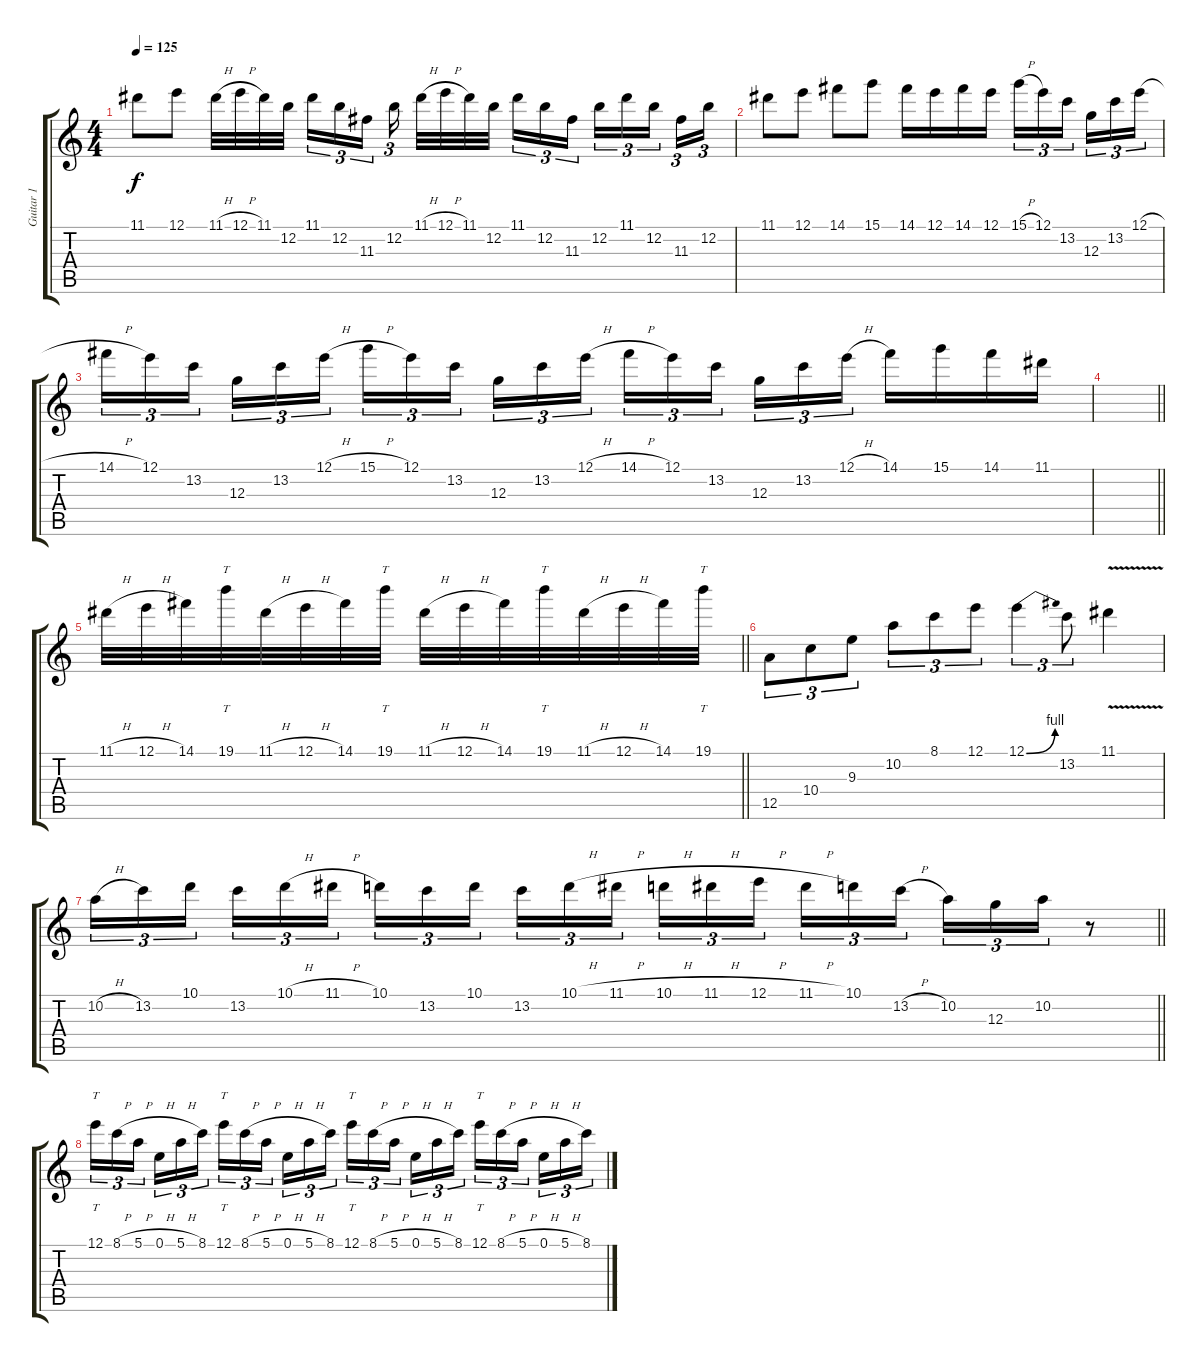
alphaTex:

\track ("Guitar 1" "Guitar 1") {instrument distortionguitar}
\staff {score tabs}
\tuning (E4 B3 G3 D3 A2 D2) {hide}
\ts (4 4)
\section ("" "")
\tempo 125
\clef g2
\ks c
11.1.8{dy f} 12.1.8 11.1{h}.32 12.1{h}.32 11.1.32 12.2.32{beam splitsecondary} 11.1.16{tu (3 2)} 12.2.16{tu (3 2)} 11.3.16{tu (3 2)} 12.2.16{tu (3 2) beam splitsecondary} 11.1{h}.32 12.1{h}.32 11.1.32 12.2.32{beam splitsecondary} 11.1.16{tu (3 2)} 12.2.16{tu (3 2)} 11.3.16{tu (3 2) beam splitsecondary} 12.2.16{tu (3 2)} 11.1.16{tu (3 2)} 12.2.16{tu (3 2) beam splitsecondary} 11.3.16{tu (3 2)} 12.2.16{tu (3 2)} |
11.1.8 12.1.8 14.1.8 15.1.8 14.1.16 12.1.16 14.1.16 12.1.16 15.1{h}.16{tu (3 2)} 12.1.16{tu (3 2)} 13.2.16{tu (3 2) beam splitsecondary} 12.3.16{tu (3 2)} 13.2.16{tu (3 2)} 12.1{h}.16{tu (3 2)} |
14.1{h}.16{tu (3 2)} 12.1.16{tu (3 2)} 13.2.16{tu (3 2) beam splitsecondary} 12.3.16{tu (3 2)} 13.2.16{tu (3 2)} 12.1{h}.16{tu (3 2)} 15.1{h}.16{tu (3 2)} 12.1.16{tu (3 2)} 13.2.16{tu (3 2) beam splitsecondary} 12.3.16{tu (3 2)} 13.2.16{tu (3 2)} 12.1{h}.16{tu (3 2)} 14.1{h}.16{tu (3 2)} 12.1.16{tu (3 2)} 13.2.16{tu (3 2) beam splitsecondary} 12.3.16{tu (3 2)} 13.2.16{tu (3 2)} 12.1{h}.16{tu (3 2)} 14.1.16 15.1.16 14.1.16 11.1.16 |
\barLineRight lightlight
|
\section ("" "")
\barLineRight lightlight
11.1{h}.32 12.1{h}.32 14.1.32 19.1.32{tt} 11.1{h}.32 12.1{h}.32 14.1.32 19.1.32{tt} 11.1{h}.32 12.1{h}.32 14.1.32 19.1.32{tt} 11.1{h}.32 12.1{h}.32 14.1.32 19.1.32{tt} |
\section ("" "")
12.5.8{tu (3 2)} 10.4.8{tu (3 2)} 9.3.8{tu (3 2)} 10.2.8{tu (3 2)} 8.1.8{tu (3 2)} 12.1.8{tu (3 2)} 12.1{be (bend 0 0 60 4)}.4{tu (3 2)} 13.2.8{tu (3 2)} 11.1{v}.4 |
\barLineRight lightlight
10.2{h}.16{tu (3 2)} 13.2.16{tu (3 2)} 10.1.16{tu (3 2) beam splitsecondary} 13.2.16{tu (3 2)} 10.1{h}.16{tu (3 2)} 11.1{h}.16{tu (3 2)} 10.1.16{tu (3 2)} 13.2.16{tu (3 2)} 10.1.16{tu (3 2) beam splitsecondary} 13.2.16{tu (3 2)} 10.1{h}.16{tu (3 2)} 11.1{h}.16{tu (3 2)} 10.1{h}.16{tu (3 2)} 11.1{h}.16{tu (3 2)} 12.1{h}.16{tu (3 2) beam splitsecondary} 11.1{h}.16{tu (3 2)} 10.1.16{tu (3 2)} 13.2{h}.16{tu (3 2)} 10.2.16{tu (3 2)} 12.3.16{tu (3 2)} 10.2.16{tu (3 2)} r.8 |
\section ("" "")
12.1.16{tt tu (3 2)} 8.1{h}.16{tu (3 2)} 5.1{h}.16{tu (3 2) beam splitsecondary} 0.1{h}.16{tu (3 2)} 5.1{h}.16{tu (3 2)} 8.1.16{tu (3 2)} 12.1.16{tt tu (3 2)} 8.1{h}.16{tu (3 2)} 5.1{h}.16{tu (3 2) beam splitsecondary} 0.1{h}.16{tu (3 2)} 5.1{h}.16{tu (3 2)} 8.1.16{tu (3 2)} 12.1.16{tt tu (3 2)} 8.1{h}.16{tu (3 2)} 5.1{h}.16{tu (3 2) beam splitsecondary} 0.1{h}.16{tu (3 2)} 5.1{h}.16{tu (3 2)} 8.1.16{tu (3 2)} 12.1.16{tt tu (3 2)} 8.1{h}.16{tu (3 2)} 5.1{h}.16{tu (3 2) beam splitsecondary} 0.1{h}.16{tu (3 2)} 5.1{h}.16{tu (3 2)} 8.1.16{tu (3 2)}
